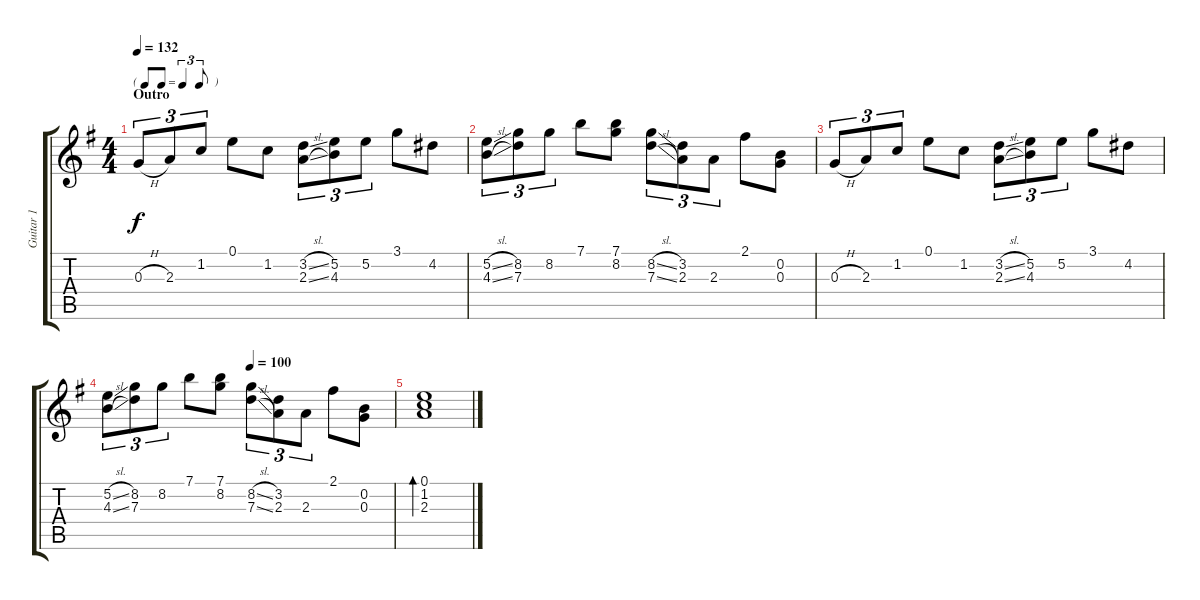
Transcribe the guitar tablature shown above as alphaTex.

\track ("Guitar 1" "Guitar 1") {instrument electricguitarclean}
\staff {score tabs}
\tuning (E4 B3 G3 D3 A2 E2) {hide}
\ts (4 4)
\tf triplet8th
\section ("" "Outro")
\tempo 132
\clef g2
\ks eminor
0.3{h}.8{tu (3 2) dy f} 2.3.8{tu (3 2)} 1.2.8{tu (3 2)} 0.1.8 1.2.8 (3.2{sl} 2.3{sl}).8{tu (3 2)} (5.2 4.3).8{tu (3 2)} 5.2.8{tu (3 2)} 3.1.8 4.2.8 |
(5.2{sl} 4.3{sl}).8{tu (3 2)} (8.2 7.3).8{tu (3 2)} 8.2.8{tu (3 2)} 7.1.8 (7.1 8.2).8 (8.2{sl} 7.3{sl}).8{tu (3 2)} (3.2 2.3).8{tu (3 2)} 2.3.8{tu (3 2)} 2.1.8 (0.2 0.3).8 |
0.3{h}.8{tu (3 2)} 2.3.8{tu (3 2)} 1.2.8{tu (3 2)} 0.1.8 1.2.8 (3.2{sl} 2.3{sl}).8{tu (3 2)} (5.2 4.3).8{tu (3 2)} 5.2.8{tu (3 2)} 3.1.8 4.2.8 |
\tempo (120 0.5)
\tempo (100 0.5)
(5.2{sl} 4.3{sl}).8{tu (3 2)} (8.2 7.3).8{tu (3 2)} 8.2.8{tu (3 2)} 7.1.8 (7.1 8.2).8 (8.2{sl} 7.3{sl}).8{tu (3 2)} (3.2 2.3).8{tu (3 2)} 2.3.8{tu (3 2)} 2.1.8 (0.2 0.3).8 |
(0.1 1.2 2.3).1{bd 480}
